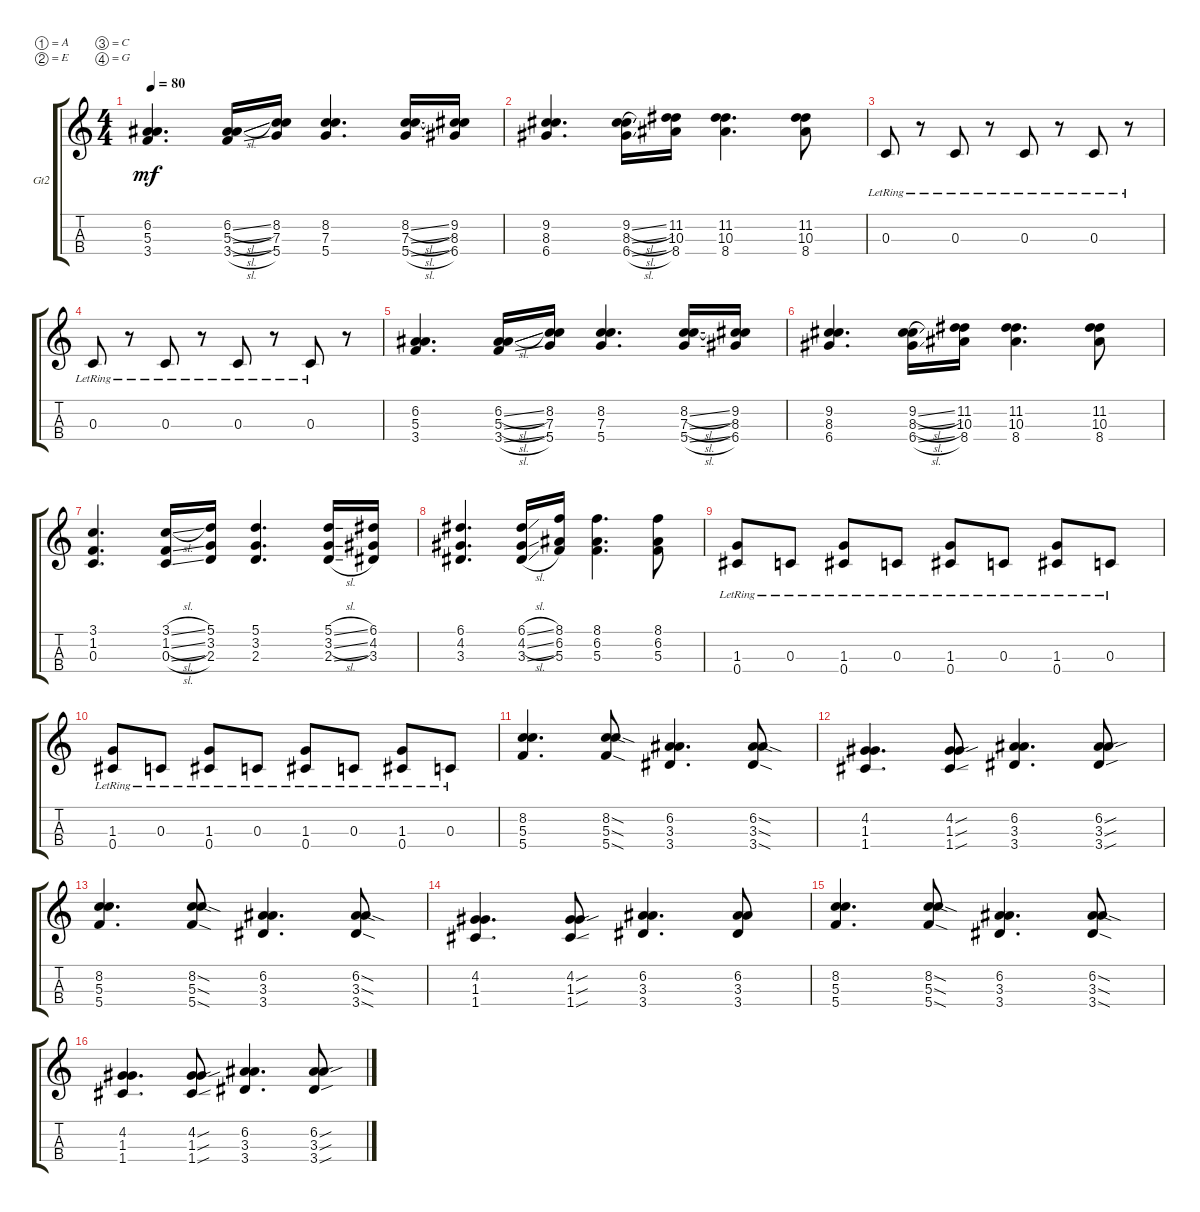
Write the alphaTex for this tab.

\bracketExtendMode groupsimilarinstruments
\firstSystemTrackNameOrientation horizontal
\otherSystemsTrackNameOrientation horizontal
\track ("Guitar 2" "Gt2") {instrument shamisen}
\staff {score tabs}
\tuning (A4 E4 C4 G4)
\ts (4 4)
\tempo 80
\clef g2
\scale
0.25
\ks c
(6.2 5.3 3.4).4{d dy mf} (6.2{sl} 5.3{sl} 3.4{sl}).16 (8.2 7.3 5.4).16 (8.2 7.3 5.4).4{d} (8.2{sl} 7.3{sl} 5.4{sl}).16 (9.2 8.3 6.4).16 |
\scale
0.25 (9.2 8.3 6.4).4{d} (9.2{sl} 8.3{sl} 6.4{sl}).16 (11.2 10.3 8.4).16 (10.3 11.2 8.4).4{d} (10.3 11.2 8.4).8 |
\scale
0.25 0.3{lr}.8 r.8 0.3{lr}.8 r.8 0.3{lr}.8 r.8 0.3{lr}.8 r.8 |
\scale
0.25 0.3{lr}.8 r.8 0.3{lr}.8 r.8 0.3{lr}.8 r.8 0.3{lr}.8 r.8 |
\scale
0.25 (6.2 5.3 3.4).4{d} (6.2{sl} 5.3{sl} 3.4{sl}).16 (8.2 7.3 5.4).16 (8.2 7.3 5.4).4{d} (8.2{sl} 7.3{sl} 5.4{sl}).16 (9.2 8.3 6.4).16 |
\scale
0.25 (9.2 8.3 6.4).4{d} (9.2{sl} 8.3{sl} 6.4{sl}).16 (11.2 10.3 8.4).16 (10.3 11.2 8.4).4{d} (10.3 11.2 8.4).8 |
\scale
0.25 (1.2 0.3 3.1).4{d} (1.2{sl} 0.3{sl} 3.1{sl}).16 (5.1 3.2 2.3).16 (5.1 3.2 2.3).4{d} (5.1{sl} 3.2{sl} 2.3{sl}).16 (6.1 4.2 3.3).16 |
\scale
0.25 (6.1 4.2 3.3).4{d} (6.1{sl} 4.2{sl} 3.3{sl}).16 (8.1 6.2 5.3).16 (8.1 6.2 5.3).4{d} (8.1 6.2 5.3).8 |
\scale
0.25 (0.4{lr} 1.3{lr}).8 0.3{lr}.8 (0.4{lr} 1.3{lr}).8 0.3{lr}.8 (0.4{lr} 1.3).8 0.3{lr}.8 (0.4{lr} 1.3{lr}).8 0.3{lr}.8 |
\scale
0.25 (0.4{lr} 1.3{lr}).8 0.3{lr}.8 (0.4{lr} 1.3{lr}).8 0.3{lr}.8 (0.4{lr} 1.3{lr}).8 0.3{lr}.8 (0.4{lr} 1.3{lr}).8 0.3{lr}.8 |
\scale
0.25 (5.3 8.2 5.4).4{d} (8.2{sod} 5.3{sod} 5.4{sod}).8 (3.3 6.2 3.4).4{d} (3.3{sod} 6.2{sod} 3.4{sod}).8 |
\scale
0.25 (1.3 4.2 1.4).4{d} (4.2{sou} 1.3{sou} 1.4{sou}).8 (3.3 6.2 3.4).4{d} (3.3{sou} 6.2{sou} 3.4{sou}).8 |
\scale
0.25 (5.3 8.2 5.4).4{d} (8.2{sod} 5.3{sod} 5.4{sod}).8 (3.3 6.2 3.4).4{d} (3.3{sod} 6.2{sod} 3.4{sod}).8 |
\scale
0.25 (1.3 4.2 1.4).4{d} (4.2{sou} 1.3{sou} 1.4{sou}).8 (3.3 6.2 3.4).4{d} (3.3 6.2 3.4).8 |
\scale
0.25 (5.3 8.2 5.4).4{d} (8.2{sod} 5.3{sod} 5.4{sod}).8 (3.3 6.2 3.4).4{d} (3.3{sod} 6.2{sod} 3.4{sod}).8 |
\scale
0.25 (1.3 4.2 1.4).4{d} (4.2{sou} 1.3{sou} 1.4{sou}).8 (3.3 6.2 3.4).4{d} (3.3{sou} 6.2{sou} 3.4{sou}).8
